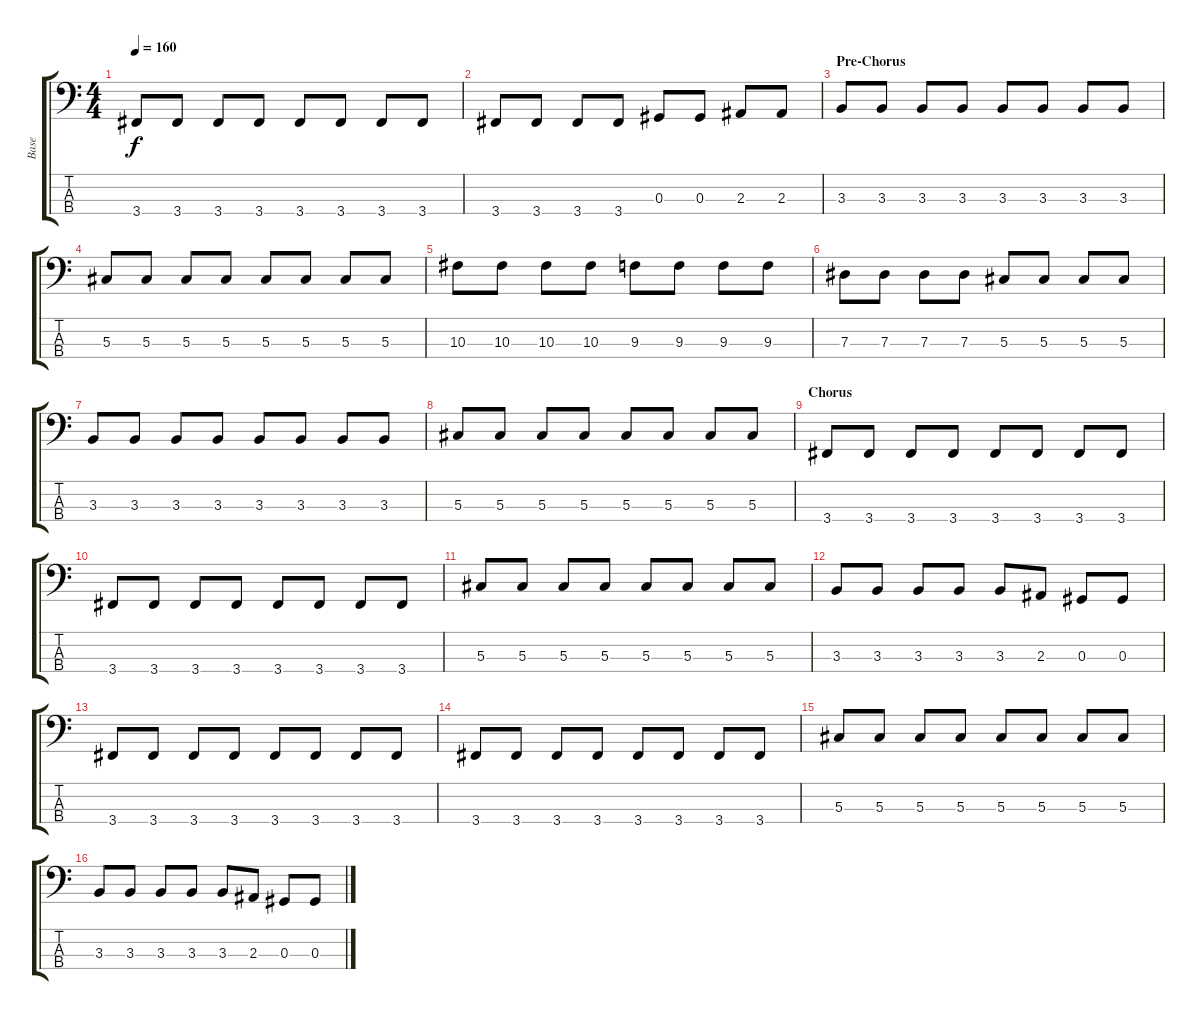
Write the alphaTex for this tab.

\track ("Base" "Base") {instrument electricbassfinger}
\staff {score tabs}
\tuning (Gb2 Db2 Ab1 Eb1) {hide}
\ts (4 4)
\tempo 160
\clef f4
\ks c
3.4.8{dy f} 3.4.8 3.4.8 3.4.8 3.4.8 3.4.8 3.4.8 3.4.8 |
3.4.8 3.4.8 3.4.8 3.4.8 0.3.8 0.3.8 2.3.8 2.3.8 |
\section ("" "Pre-Chorus")
3.3.8 3.3.8 3.3.8 3.3.8 3.3.8 3.3.8 3.3.8 3.3.8 |
5.3.8 5.3.8 5.3.8 5.3.8 5.3.8 5.3.8 5.3.8 5.3.8 |
10.3.8 10.3.8 10.3.8 10.3.8 9.3.8 9.3.8 9.3.8 9.3.8 |
7.3.8 7.3.8 7.3.8 7.3.8 5.3.8 5.3.8 5.3.8 5.3.8 |
3.3.8 3.3.8 3.3.8 3.3.8 3.3.8 3.3.8 3.3.8 3.3.8 |
5.3.8 5.3.8 5.3.8 5.3.8 5.3.8 5.3.8 5.3.8 5.3.8 |
\section ("" "Chorus")
3.4.8 3.4.8 3.4.8 3.4.8 3.4.8 3.4.8 3.4.8 3.4.8 |
3.4.8 3.4.8 3.4.8 3.4.8 3.4.8 3.4.8 3.4.8 3.4.8 |
5.3.8 5.3.8 5.3.8 5.3.8 5.3.8 5.3.8 5.3.8 5.3.8 |
3.3.8 3.3.8 3.3.8 3.3.8 3.3.8 2.3.8 0.3.8 0.3.8 |
3.4.8 3.4.8 3.4.8 3.4.8 3.4.8 3.4.8 3.4.8 3.4.8 |
3.4.8 3.4.8 3.4.8 3.4.8 3.4.8 3.4.8 3.4.8 3.4.8 |
5.3.8 5.3.8 5.3.8 5.3.8 5.3.8 5.3.8 5.3.8 5.3.8 |
3.3.8 3.3.8 3.3.8 3.3.8 3.3.8 2.3.8 0.3.8 0.3.8
